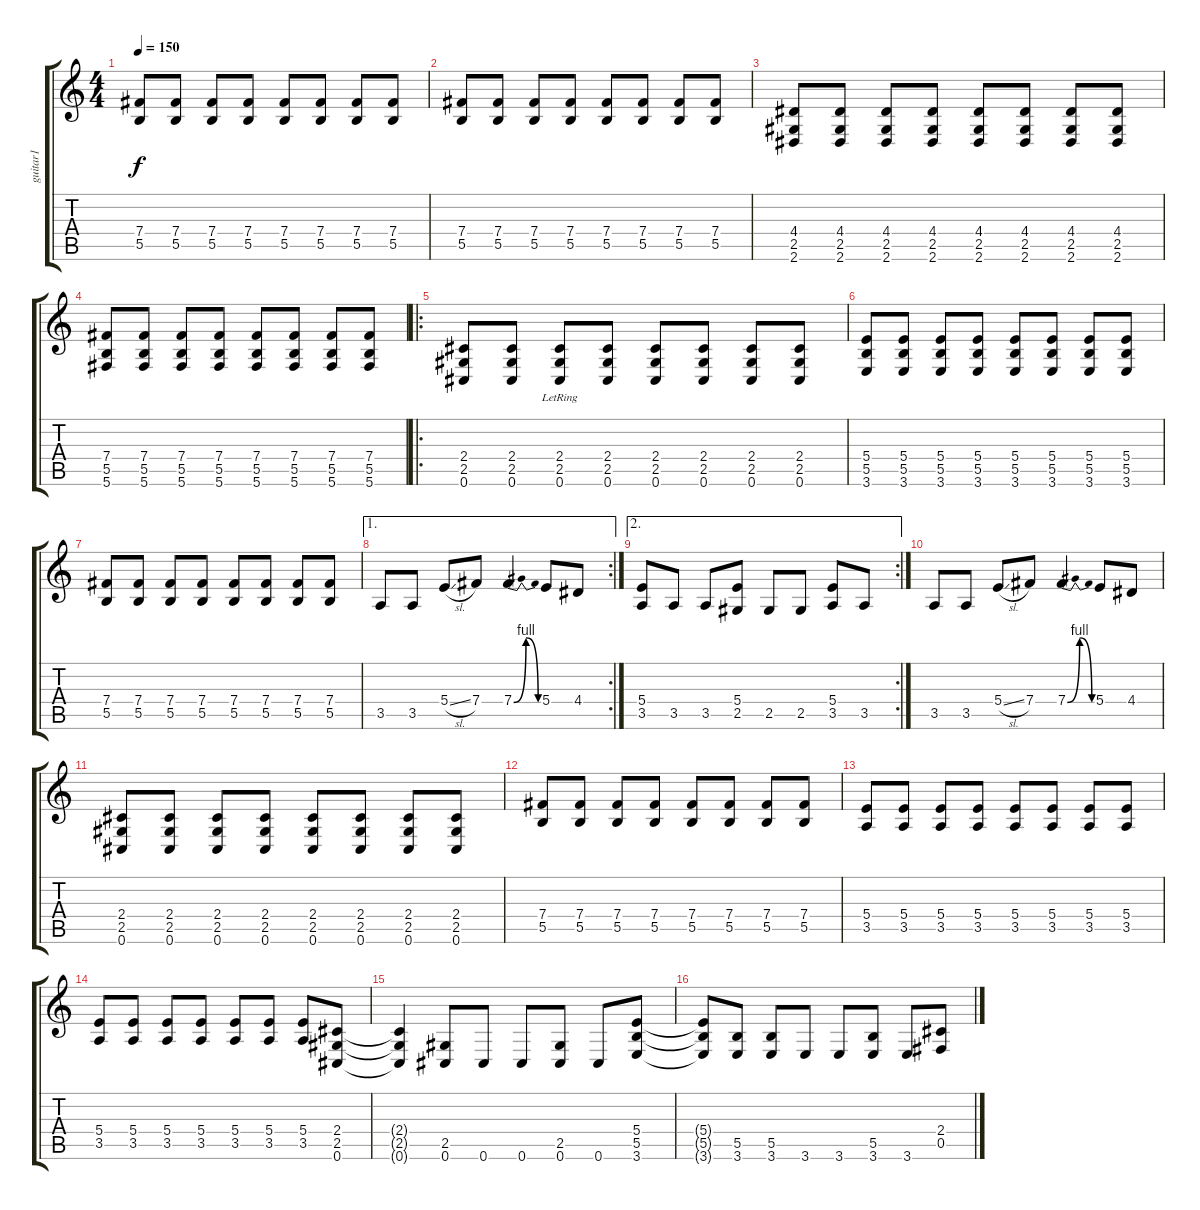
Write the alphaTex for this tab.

\track ("guitar1" "guitar1") {instrument distortionguitar}
\staff {score tabs}
\tuning (Db4 Ab3 E3 B2 Gb2 Db2) {hide}
\ts (4 4)
\tempo 150
\clef g2
\ks c
(7.4{t} 5.5{t}).8{dy f} (7.4 5.5).8 (7.4 5.5).8 (7.4 5.5).8 (7.4 5.5).8 (7.4 5.5).8 (7.4 5.5).8 (7.4 5.5).8 |
(7.4 5.5).8 (7.4 5.5).8 (7.4 5.5).8 (7.4 5.5).8 (7.4 5.5).8 (7.4 5.5).8 (7.4 5.5).8 (7.4 5.5).8 |
(4.4 2.5 2.6).8 (4.4 2.5 2.6).8 (4.4 2.5 2.6).8 (4.4 2.5 2.6).8 (4.4 2.5 2.6).8 (4.4 2.5 2.6).8 (4.4 2.5 2.6).8 (4.4 2.5 2.6).8 |
(7.4 5.5 5.6).8 (7.4 5.5 5.6).8 (7.4 5.5 5.6).8 (7.4 5.5 5.6).8 (7.4 5.5 5.6).8 (7.4 5.5 5.6).8 (7.4 5.5 5.6).8 (7.4 5.5 5.6).8 |
\ro
(2.4 2.5 0.6).8 (2.4 2.5 0.6).8 (2.4{lr} 2.5{lr} 0.6).8 (2.4 2.5 0.6).8 (2.4 2.5 0.6).8 (2.4 2.5 0.6).8 (2.4 2.5 0.6).8 (2.4 2.5 0.6).8 |
(5.4 5.5 3.6).8 (5.4 5.5 3.6).8 (5.4 5.5 3.6).8 (5.4 5.5 3.6).8 (5.4 5.5 3.6).8 (5.4 5.5 3.6).8 (5.4 5.5 3.6).8 (5.4 5.5 3.6).8 |
(7.4 5.5).8 (7.4 5.5).8 (7.4 5.5).8 (7.4 5.5).8 (7.4 5.5).8 (7.4 5.5).8 (7.4 5.5).8 (7.4 5.5).8 |
\ae 1
\rc 2
3.5.8 3.5.8 5.4{sl}.8 7.4.8 7.4{be (bendrelease 0 0 30 4 30 4 60 0)}.4 5.4.8 4.4.8 |
\ae 2
\rc 2
(5.4 3.5).8 3.5.8 3.5.8 (5.4 2.5).8 2.5.8 2.5.8 (5.4 3.5).8 3.5.8 |
3.5.8 3.5.8 5.4{sl}.8 7.4.8 7.4{be (bendrelease 0 0 30 4 30 4 60 0)}.4 5.4.8 4.4.8 |
(2.4 2.5 0.6).8 (2.4 2.5 0.6).8 (2.4 2.5 0.6).8 (2.4 2.5 0.6).8 (2.4 2.5 0.6).8 (2.4 2.5 0.6).8 (2.4 2.5 0.6).8 (2.4 2.5 0.6).8 |
(7.4 5.5).8 (7.4 5.5).8 (7.4 5.5).8 (7.4 5.5).8 (7.4 5.5).8 (7.4 5.5).8 (7.4 5.5).8 (7.4 5.5).8 |
(5.4 3.5).8 (5.4 3.5).8 (5.4 3.5).8 (5.4 3.5).8 (5.4 3.5).8 (5.4 3.5).8 (5.4 3.5).8 (5.4 3.5).8 |
(5.4 3.5).8 (5.4 3.5).8 (5.4 3.5).8 (5.4 3.5).8 (5.4 3.5).8 (5.4 3.5).8 (5.4 3.5).8 (2.4 2.5 0.6).8 |
(2.4{t} 2.5{t} 0.6{t}).4 (2.5 0.6).8 0.6.8 0.6.8 (2.5 0.6).8 0.6.8 (5.4 5.5 3.6).8 |
(5.4{t} 5.5{t} 3.6{t}).8 (5.5 3.6).8 (5.5 3.6).8 3.6.8 3.6.8 (5.5 3.6).8 3.6.8 (2.4 0.5).8
